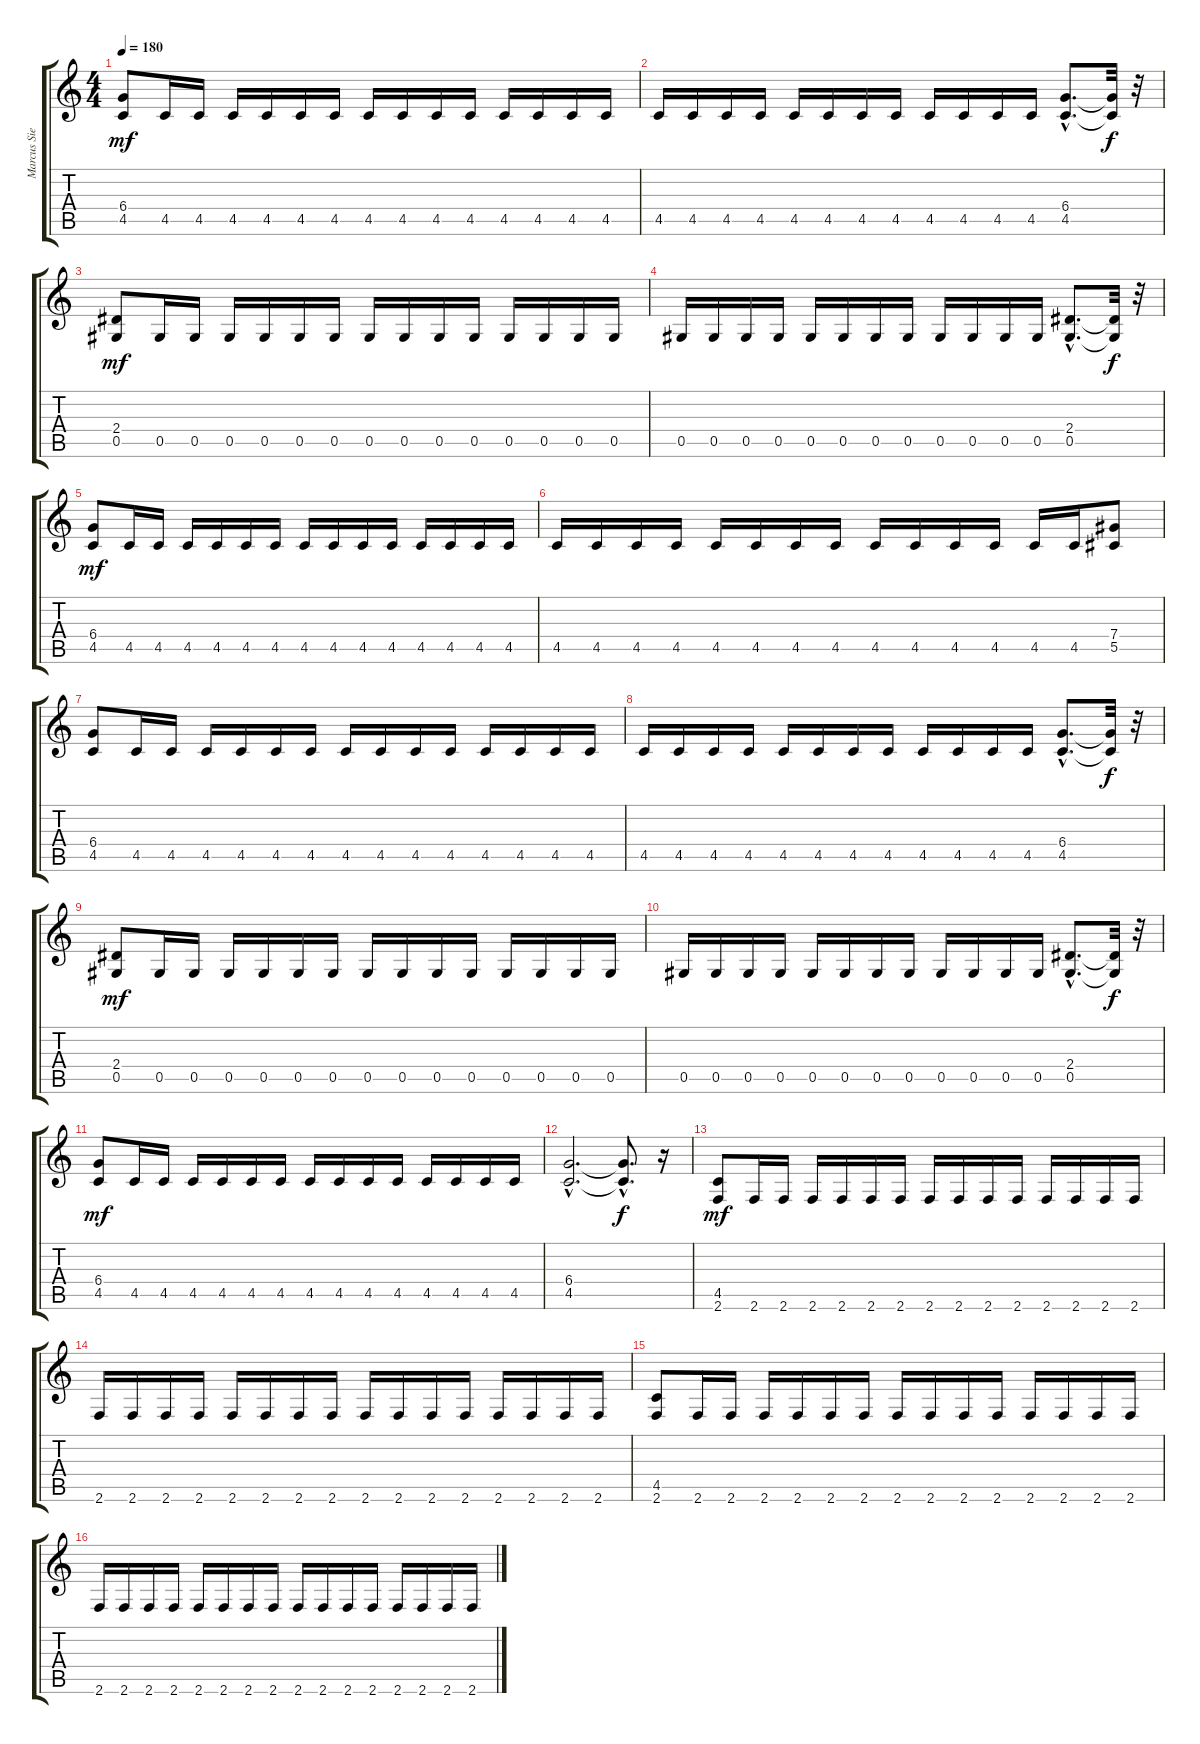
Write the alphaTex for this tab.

\track ("Marcus Siepen" "Marcus Sie") {instrument distortionguitar}
\staff {score tabs}
\tuning (Eb4 Bb3 Gb3 Db3 Ab2 Eb2) {hide}
\ts (4 4)
\tempo 180
\clef g2
\ks c
(6.4 4.5).8{dy mf} 4.5.16 4.5.16 4.5.16 4.5.16 4.5.16 4.5.16 4.5.16 4.5.16 4.5.16 4.5.16 4.5.16 4.5.16 4.5.16 4.5.16 |
4.5.16 4.5.16 4.5.16 4.5.16 4.5.16 4.5.16 4.5.16 4.5.16 4.5.16 4.5.16 4.5.16 4.5.16 (6.4{hac} 4.5{hac}).8{d} (6.4{t} 4.5{t}).32{dy f} r.32 |
(2.4 0.5).8{dy mf} 0.5.16 0.5.16 0.5.16 0.5.16 0.5.16 0.5.16 0.5.16 0.5.16 0.5.16 0.5.16 0.5.16 0.5.16 0.5.16 0.5.16 |
0.5.16 0.5.16 0.5.16 0.5.16 0.5.16 0.5.16 0.5.16 0.5.16 0.5.16 0.5.16 0.5.16 0.5.16 (2.4{hac} 0.5{hac}).8{d} (2.4{t} 0.5{t}).32{dy f} r.32 |
(6.4 4.5).8{dy mf} 4.5.16 4.5.16 4.5.16 4.5.16 4.5.16 4.5.16 4.5.16 4.5.16 4.5.16 4.5.16 4.5.16 4.5.16 4.5.16 4.5.16 |
4.5.16 4.5.16 4.5.16 4.5.16 4.5.16 4.5.16 4.5.16 4.5.16 4.5.16 4.5.16 4.5.16 4.5.16 4.5.16 4.5.16 (7.4 5.5).8 |
(6.4 4.5).8 4.5.16 4.5.16 4.5.16 4.5.16 4.5.16 4.5.16 4.5.16 4.5.16 4.5.16 4.5.16 4.5.16 4.5.16 4.5.16 4.5.16 |
4.5.16 4.5.16 4.5.16 4.5.16 4.5.16 4.5.16 4.5.16 4.5.16 4.5.16 4.5.16 4.5.16 4.5.16 (6.4{hac} 4.5{hac}).8{d} (6.4{t} 4.5{t}).32{dy f} r.32 |
(2.4 0.5).8{dy mf} 0.5.16 0.5.16 0.5.16 0.5.16 0.5.16 0.5.16 0.5.16 0.5.16 0.5.16 0.5.16 0.5.16 0.5.16 0.5.16 0.5.16 |
0.5.16 0.5.16 0.5.16 0.5.16 0.5.16 0.5.16 0.5.16 0.5.16 0.5.16 0.5.16 0.5.16 0.5.16 (2.4{hac} 0.5{hac}).8{d} (2.4{t} 0.5{t}).32{dy f} r.32 |
(6.4 4.5).8{dy mf} 4.5.16 4.5.16 4.5.16 4.5.16 4.5.16 4.5.16 4.5.16 4.5.16 4.5.16 4.5.16 4.5.16 4.5.16 4.5.16 4.5.16 |
(6.4{hac} 4.5{hac}).2{d} (6.4{hac t} 4.5{hac t}).8{d dy f} r.16 |
(4.5 2.6).8{dy mf} 2.6.16 2.6.16 2.6.16 2.6.16 2.6.16 2.6.16 2.6.16 2.6.16 2.6.16 2.6.16 2.6.16 2.6.16 2.6.16 2.6.16 |
2.6.16 2.6.16 2.6.16 2.6.16 2.6.16 2.6.16 2.6.16 2.6.16 2.6.16 2.6.16 2.6.16 2.6.16 2.6.16 2.6.16 2.6.16 2.6.16 |
(4.5 2.6).8 2.6.16 2.6.16 2.6.16 2.6.16 2.6.16 2.6.16 2.6.16 2.6.16 2.6.16 2.6.16 2.6.16 2.6.16 2.6.16 2.6.16 |
2.6.16 2.6.16 2.6.16 2.6.16 2.6.16 2.6.16 2.6.16 2.6.16 2.6.16 2.6.16 2.6.16 2.6.16 2.6.16 2.6.16 2.6.16 2.6.16
